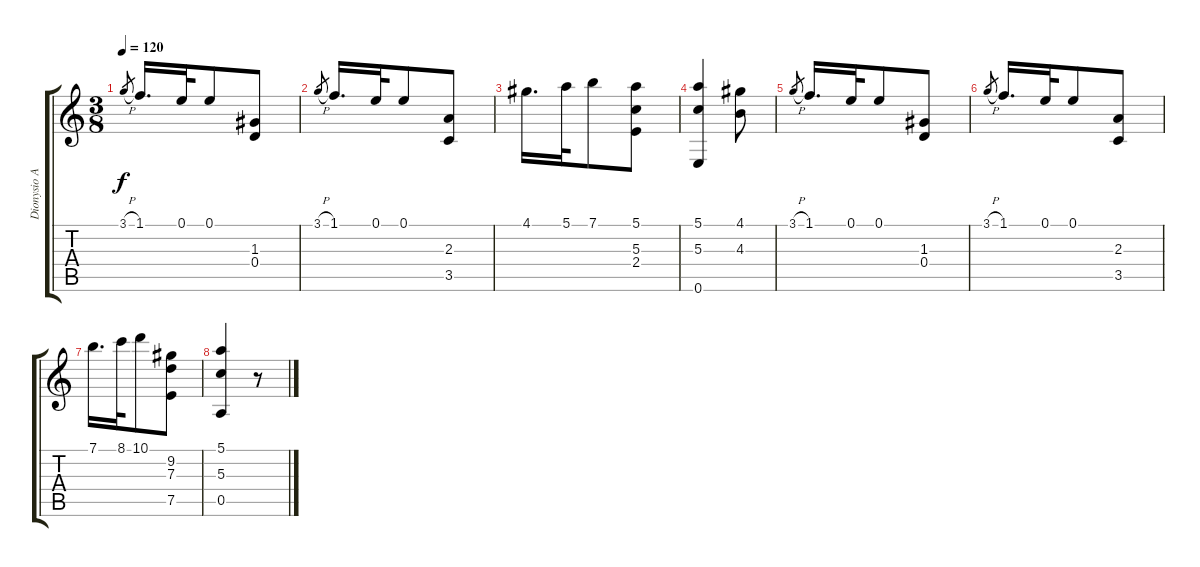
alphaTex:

\track ("Dionysio Aguado" "Dionysio A") {instrument acousticguitarnylon}
\staff {score tabs}
\tuning (E4 B3 G3 D3 A2 E2) {hide}
\ts (3 8)
\tempo 120
\clef g2
\ks c
3.1{h}.8{gr dy f} 1.1.16{d} 0.1.32 0.1.8 (1.3 0.4).8 |
3.1{h}.8{gr} 1.1.16{d} 0.1.32 0.1.8 (2.3 3.5).8 |
4.1.16{d} 5.1.32 7.1.8 (5.1 5.3 2.4).8 |
(5.1 5.3 0.6).4 (4.1 4.3).8 |
3.1{h}.8{gr} 1.1.16{d} 0.1.32 0.1.8 (1.3 0.4).8 |
3.1{h}.8{gr} 1.1.16{d} 0.1.32 0.1.8 (2.3 3.5).8 |
7.1.16{d} 8.1.32 10.1.8 (9.2 7.3 7.5).8 |
(5.1 5.3 0.5).4 r.8
